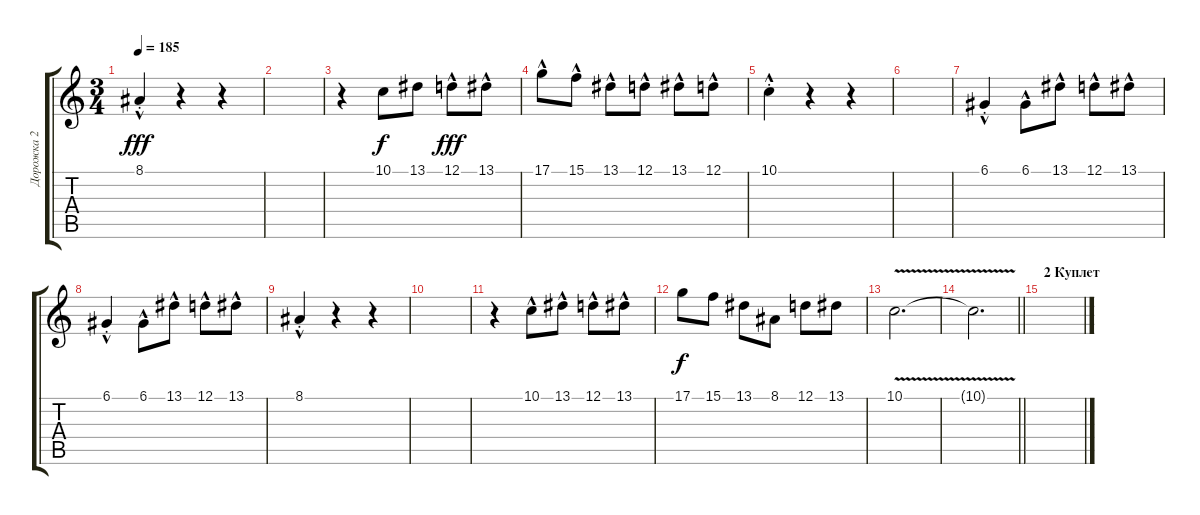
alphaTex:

\track ("Дорожка 2" "Дорожка 2") {instrument pad1newage}
\staff {score tabs}
\tuning (D4 A3 F3 C3 G2 C2) {hide}
\ts (3 4)
\tempo 185
\clef g2
\ks c
8.1{hac st}.4{dy fff} r.4 r.4 |
|
r.4 10.1.8{dy f} 13.1.8 12.1{hac}.8{dy fff} 13.1{hac}.8 |
17.1{hac}.8 15.1{hac}.8 13.1{hac}.8 12.1{hac}.8 13.1{hac}.8 12.1{hac}.8 |
10.1{hac st}.4 r.4 r.4 |
|
6.1{hac st}.4 6.1{hac}.8 13.1{hac}.8 12.1{hac}.8 13.1{hac}.8 |
6.1{hac st}.4 6.1{hac}.8 13.1{hac}.8 12.1{hac}.8 13.1{hac}.8 |
8.1{hac st}.4 r.4 r.4 |
|
r.4 10.1{hac}.8 13.1{hac}.8 12.1{hac}.8 13.1{hac}.8 |
17.1.8{dy f} 15.1.8 13.1.8 8.1.8 12.1.8 13.1.8 |
10.1{v}.2{d} |
\barLineRight lightlight
10.1{t}.2{d} |
\section ("" "2 Куплет")
